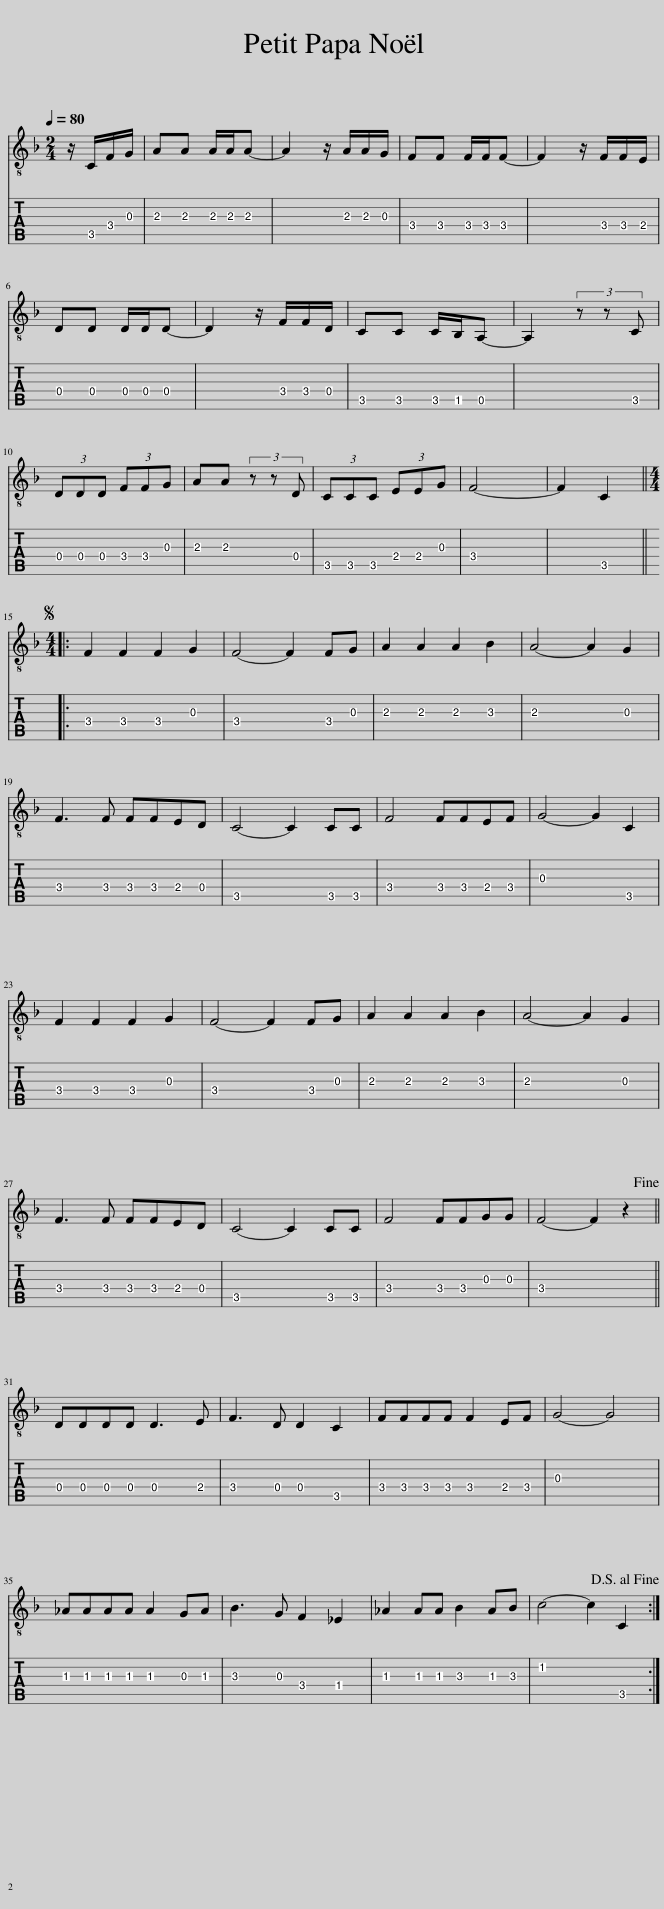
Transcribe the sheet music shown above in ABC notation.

X:1
%%score { 1 | 2 }
L:1/8
Q:1/4=80
M:2/4
I:linebreak $
K:F
V:1 treble-8
V:2 tab stafflines=6 strings="E2,A2,D3,G3,B3,E4 nostems "
V:1
 z/ C/F/G/ | AA A/A/A- | A2 z/ A/A/G/ | FF F/F/F- | F2 z/ F/F/E/ |$ %5
 DD D/D/D- | D2 z/ F/F/D/ | CC C/B,/A,- | A,2 (3z z C |$ (3DDD (3FFG | %10
 AA (3z z D | (3CCC (3EEG | F4- | F2 C2 |:$[M:4/4]S F2 F2 F2 G2 | %15
 F4- F2 FG | A2 A2 A2 B2 | A4- A2 G2 |$ F3 F FFED | C4- C2 CC | %20
 F4 FFEF | G4- G2 C2 |$ F2 F2 F2 G2 | F4- F2 FG | A2 A2 A2 B2 | %25
 A4- A2 G2 |$ F3 F FFED | C4- C2 CC | F4 FFGG | F4- F2 z2!fine! ||$ %30
 DDDD D3 E | F3 D D2 C2 | FFFF F2 EF | G4- G4 |$ _AAAA A2 GA | %35
 B3 G F2 _E2 | _A2 AA B2 AB | c4- c2 C2!D.S.! :| %38
V:2
 x/ !5!C,/ !4!F,/ !3!G,/ | !3!A, !3!A, !3!A,/ !3!A,/ !3!A,- | !3!A,2 x/ !3!A,/ !3!A,/ !3!G,/ | !4!F, !4!F, !4!F,/ !4!F,/ !4!F,- | !4!F,2 x/ !4!F,/ !4!F,/ !4!E,/ |$ %5
 !4!D, !4!D, !4!D,/ !4!D,/ !4!D,- | !4!D,2 x/ !4!F,/ !4!F,/ !4!D,/ | !5!C, !5!C, !5!C,/ !5!B,,/ !5!A,,- | !5!A,,2 (3x x !5!C, |$ (3!4!D, !4!D, !4!D, (3!4!F, !4!F, !3!G, | %10
 !3!A, !3!A, (3x x !4!D, | (3!5!C, !5!C, !5!C, (3!4!E, !4!E, !3!G, | !4!F,4- | !4!F,2 !5!C,2 |:$[M:4/4] !4!F,2 !4!F,2 !4!F,2 !3!G,2 | %15
 !4!F,4- !4!F,2 !4!F, !3!G, | !3!A,2 !3!A,2 !3!A,2 !3!B,2 | !3!A,4- !3!A,2 !3!G,2 |$ !4!F,3 !4!F, !4!F, !4!F, !4!E, !4!D, | !5!C,4- !5!C,2 !5!C, !5!C, | %20
 !4!F,4 !4!F, !4!F, !4!E, !4!F, | !3!G,4- !3!G,2 !5!C,2 |$ !4!F,2 !4!F,2 !4!F,2 !3!G,2 | !4!F,4- !4!F,2 !4!F, !3!G, | !3!A,2 !3!A,2 !3!A,2 !3!B,2 | %25
 !3!A,4- !3!A,2 !3!G,2 |$ !4!F,3 !4!F, !4!F, !4!F, !4!E, !4!D, | !5!C,4- !5!C,2 !5!C, !5!C, | !4!F,4 !4!F, !4!F, !3!G, !3!G, | !4!F,4- !4!F,2 x2 ||$ %30
 !4!D, !4!D, !4!D, !4!D, !4!D,3 !4!E, | !4!F,3 !4!D, !4!D,2 !5!C,2 | !4!F, !4!F, !4!F, !4!F, !4!F,2 !4!E, !4!F, | !3!G,4- !3!G,4 |$ !3!_A, !3!A, !3!A, !3!A, !3!_A,2 !3!G, !3!A, | %35
 !3!B,3 !3!G, !4!F,2 !4!_E,2 | !3!_A,2 !3!A, !3!A, !3!B,2 !3!_A, !3!B, | !2!C4- !2!C2 !5!C,2 :| %38
